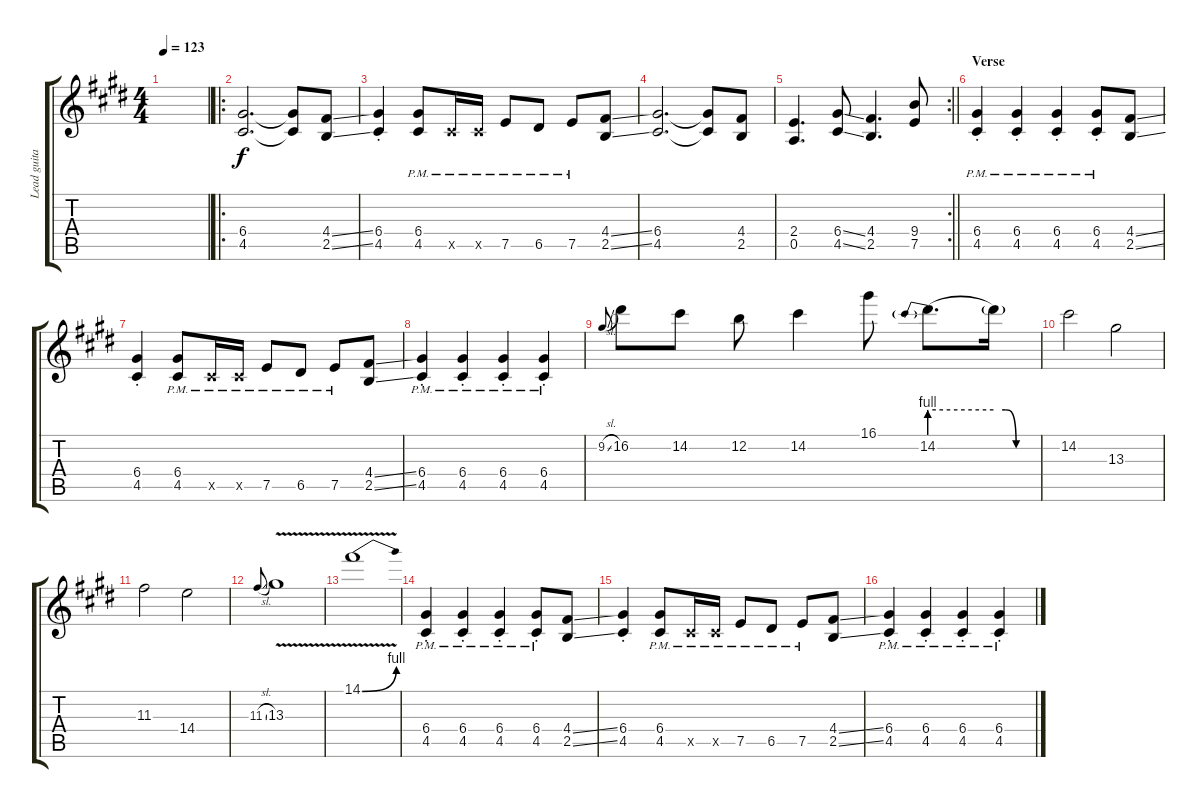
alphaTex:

\track ("Lead guitar" "Lead guita") {instrument overdrivenguitar}
\staff {score tabs}
\tuning (E4 B3 G3 D3 A2 E2) {hide}
\ts (4 4)
\tempo 123
\clef g2
\ks c#minor
|
\ro
(6.4 4.5).2{d} (6.4{t} 4.5{t}).8 (4.4{ss} 2.5{ss}).8 |
(6.4{st} 4.5{st}).4 (6.4{pm} 4.5{pm}).8 4.5{pm x}.16 4.5{pm x}.16 7.5{pm}.8 6.5{pm}.8 7.5{pm}.8 (4.4{ss} 2.5{ss}).8 |
(6.4 4.5).2{d} (6.4{t} 4.5{t}).8 (4.4 2.5).8 |
\rc 2
\barLineRight lightlight
(2.4 0.5).4{d} (6.4{ss} 4.5{ss}).8 (4.4 2.5).4{d} (9.4 7.5).8 |
\section ("" "Verse")
(6.4{pm st} 4.5{pm st}).4 (6.4{pm st} 4.5{st}).4 (6.4{pm st} 4.5{pm st}).4 (6.4{pm st} 4.5{pm st}).8 (4.4{ss} 2.5{ss}).8 |
(6.4{st} 4.5{st}).4 (6.4{pm} 4.5{pm}).8 4.5{pm x}.16 4.5{pm x}.16 7.5{pm}.8 6.5{pm}.8 7.5{pm}.8 (4.4{ss} 2.5{ss}).8 |
(6.4{pm st} 4.5{pm st}).4 (6.4{pm st} 4.5{pm st}).4 (6.4{pm st} 4.5{pm st}).4 (6.4{pm st} 4.5{pm st}).4 |
9.2{sl}.8{gr onbeat} 16.2.8 14.2.8 12.2.8 14.2.4 16.1.8 14.2{be (prebend 0 4 60 4)}.8{d} 14.2{be (custom 0 4 15 4 30 0 60 0) t}.16 |
14.2.2 13.3.2 |
11.3.2 14.4.2 |
11.3{sl}.8{gr onbeat} 13.3{v}.1 |
14.1{be (bend 0 0 60 4) v}.1 |
(6.4{pm st} 4.5{pm st}).4 (6.4{pm st} 4.5{st}).4 (6.4{pm st} 4.5{pm st}).4 (6.4{pm st} 4.5{pm st}).8 (4.4{ss} 2.5{ss}).8 |
(6.4{st} 4.5{st}).4 (6.4{pm} 4.5{pm}).8 4.5{pm x}.16 4.5{pm x}.16 7.5{pm}.8 6.5{pm}.8 7.5{pm}.8 (4.4{ss} 2.5{ss}).8 |
(6.4{pm st} 4.5{pm st}).4 (6.4{pm st} 4.5{pm st}).4 (6.4{pm st} 4.5{pm st}).4 (6.4{pm st} 4.5{pm st}).4
